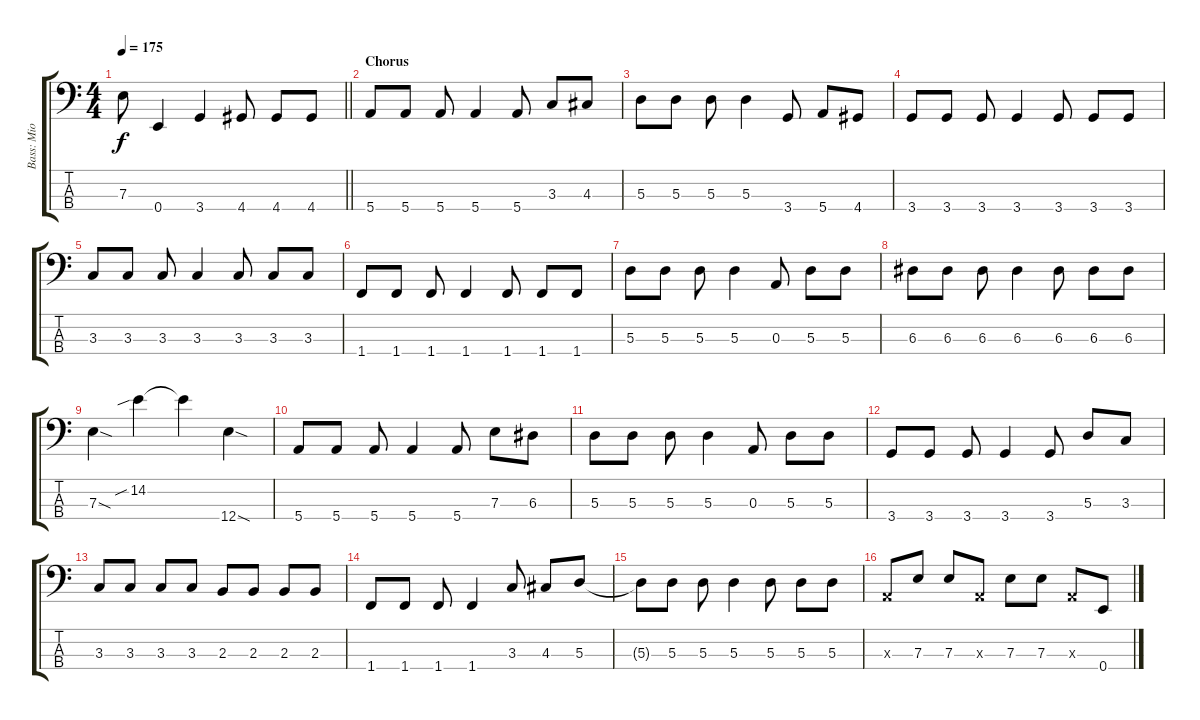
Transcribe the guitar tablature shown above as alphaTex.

\track ("Bass: Mio Akiyama" "Bass: Mio ") {instrument electricbasspick}
\staff {score tabs}
\tuning (G2 D2 A1 E1) {hide}
\ts (4 4)
\tempo 175
\clef f4
\barLineRight lightlight
\ks c
7.3{t}.8{dy f} 0.4.4 3.4.4 4.4.8 4.4.8 4.4.8 |
\section ("" "Chorus")
5.4.8 5.4.8 5.4.8 5.4.4 5.4.8 3.3.8 4.3.8 |
5.3.8 5.3.8 5.3.8 5.3.4 3.4.8 5.4.8 4.4.8 |
3.4.8 3.4.8 3.4.8 3.4.4 3.4.8 3.4.8 3.4.8 |
3.3.8 3.3.8 3.3.8 3.3.4 3.3.8 3.3.8 3.3.8 |
1.4.8 1.4.8 1.4.8 1.4.4 1.4.8 1.4.8 1.4.8 |
5.3.8 5.3.8 5.3.8 5.3.4 0.3.8 5.3.8 5.3.8 |
6.3.8 6.3.8 6.3.8 6.3.4 6.3.8 6.3.8 6.3.8 |
7.3{sod}.4 14.2{sib}.4 14.2{t}.4 12.4{sod}.4 |
5.4.8 5.4.8 5.4.8 5.4.4 5.4.8 7.3.8 6.3.8 |
5.3.8 5.3.8 5.3.8 5.3.4 0.3.8 5.3.8 5.3.8 |
3.4.8 3.4.8 3.4.8 3.4.4 3.4.8 5.3.8 3.3.8 |
3.3.8 3.3.8 3.3.8 3.3.8 2.3.8 2.3.8 2.3.8 2.3.8 |
1.4.8 1.4.8 1.4.8 1.4.4 3.3.8 4.3.8 5.3.8 |
5.3{t}.8 5.3.8 5.3.8 5.3.4 5.3.8 5.3.8 5.3.8 |
0.3{x}.8 7.3.8 7.3.8 0.3{x}.8 7.3.8 7.3.8 0.3{x}.8 0.4.8
